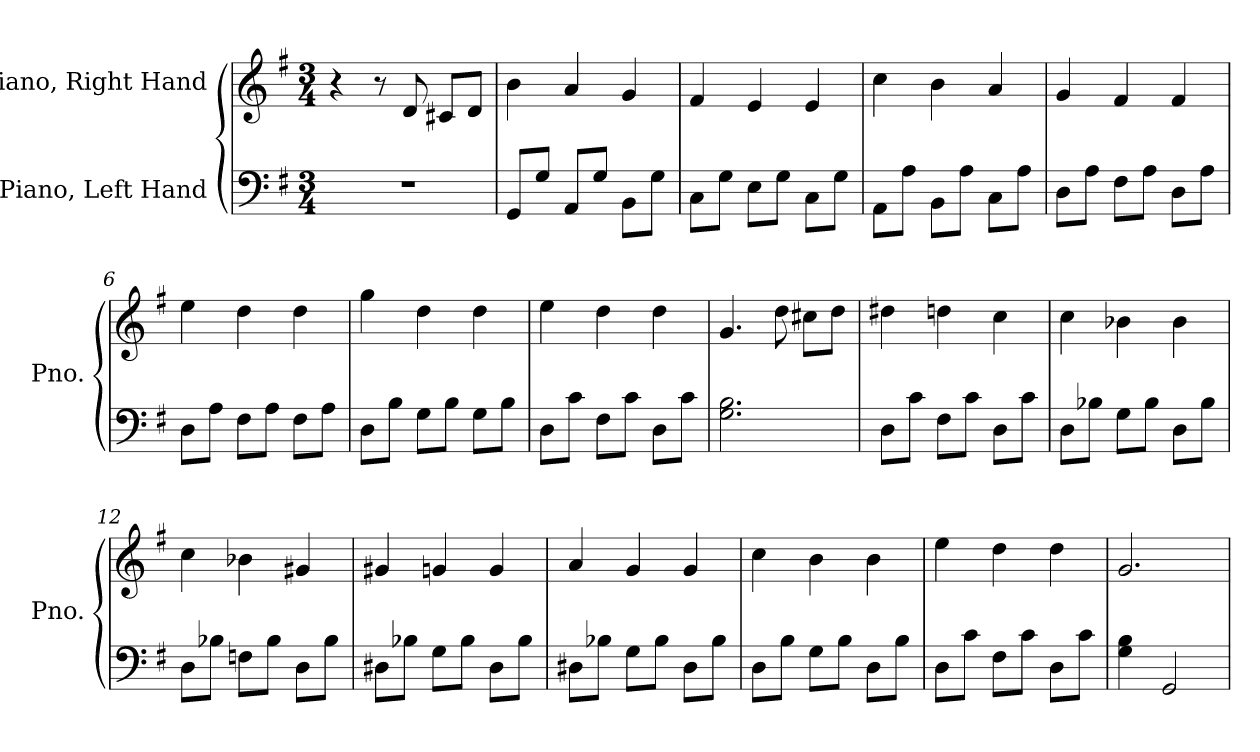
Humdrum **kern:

**kern	**kern
*part2	*part1
*staff2	*staff1
*I"Piano, Left Hand	*I"Piano, Right Hand
*I'Pno.	*I'Pno.
*clefF4	*clefG2
*k[f#]	*k[f#]
*M3/4	*M3/4
*MM90	*MM90
=1	=1
2.r	4r
.	8r
.	8d/
.	8c#X/L
.	8d/J
=2	=2
8GG/L	4b\
8G/J	.
8AA/L	4a/
8G/J	.
8BB\L	4g/
8G\J	.
=3	=3
8C\L	4f#/
8G\J	.
8E\L	4e/
8G\J	.
8C\L	4e/
8G\J	.
=4	=4
8AA\L	4cc\
8A\J	.
8BB\L	4b\
8A\J	.
8C\L	4a/
8A\J	.
=5	=5
8D\L	4g/
8A\J	.
8F#\L	4f#/
8A\J	.
8D\L	4f#/
8A\J	.
!!LO:LB:g=z
=6	=6
8D\L	4ee\
8A\J	.
8F#\L	4dd\
8A\J	.
8F#\L	4dd\
8A\J	.
=7	=7
8D\L	4gg\
8B\J	.
8G\L	4dd\
8B\J	.
8G\L	4dd\
8B\J	.
=8	=8
8D\L	4ee\
8c\J	.
8F#\L	4dd\
8c\J	.
8D\L	4dd\
8c\J	.
=9	=9
2.G\ 2.B\	4.g/
.	8dd\
.	8cc#X\L
.	8dd\J
=10	=10
8D\L	4dd#X\
8c\J	.
8F#\L	4ddn\
8c\J	.
8D\L	4cc\
8c\J	.
=11	=11
8D\L	4cc\
8B-X\J	.
8G\L	4b-X\
8B-\J	.
8D\L	4b-\
8B-\J	.
!!LO:LB:g=z
=12	=12
8D\L	4cc\
8B-X\J	.
8Fn\L	4b-X\
8B-\J	.
8D\L	4g#X/
8B-\J	.
=13	=13
8D#X\L	4g#X/
8B-X\J	.
8G\L	4gn/
8B-\J	.
8D#\L	4g/
8B-\J	.
=14	=14
8D#X\L	4a/
8B-X\J	.
8G\L	4g/
8B-\J	.
8D#\L	4g/
8B-\J	.
=15	=15
8D\L	4cc\
8B\J	.
8G\L	4b\
8B\J	.
8D\L	4b\
8B\J	.
=16	=16
8D\L	4ee\
8c\J	.
8F#\L	4dd\
8c\J	.
8D\L	4dd\
8c\J	.
=17	=17
4G\ 4B\	2.g/
2GG/	.
=	=
*-	*-
